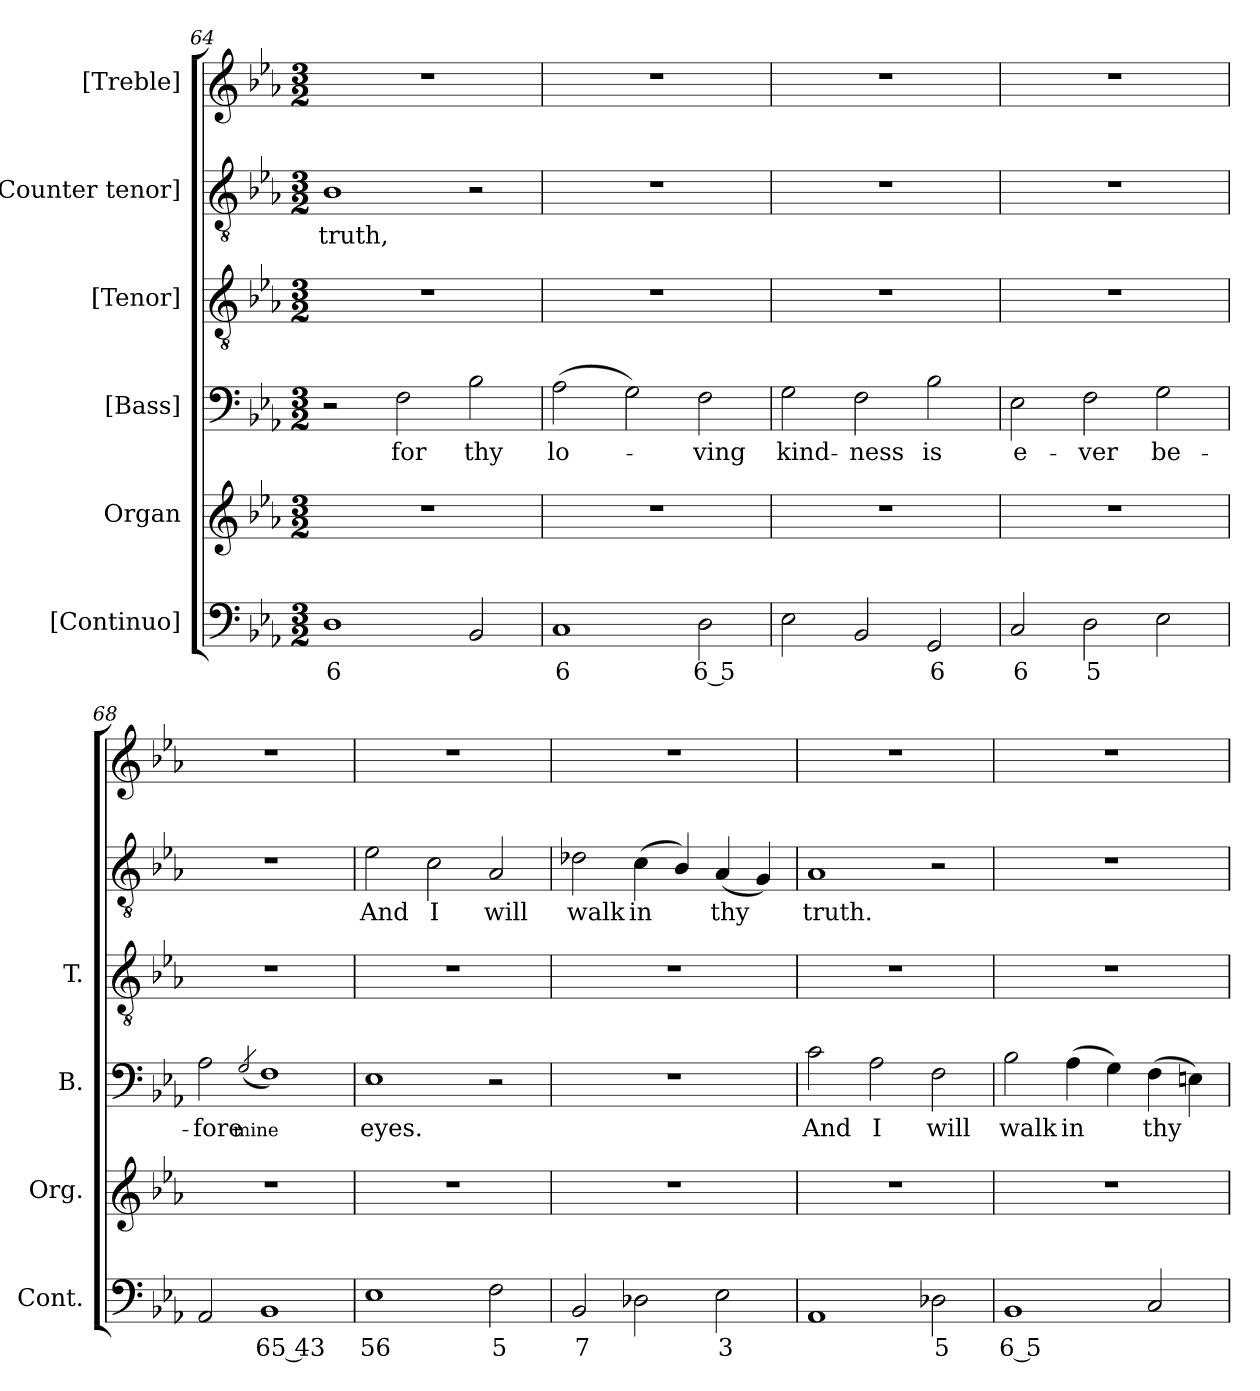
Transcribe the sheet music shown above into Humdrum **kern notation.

**kern	**text	**kern	**kern	**text	**kern	**kern	**text	**kern
*part6	*part6	*part5	*part4	*part4	*part3	*part2	*part2	*part1
*staff6	*staff6	*staff5	*staff4	*staff4	*staff3	*staff2	*staff2	*staff1
*I"[Continuo]	*	*I"Organ	*I"[Bass]	*	*I"[Tenor]	*I"[Counter tenor]	*	*I"[Treble]
*I'Cont.	*	*I'Org.	*I'B.	*	*I'T.	*	*	*
*clefF4	*	*clefG2	*clefF4	*	*clefGv2	*clefGv2	*	*clefG2
*	*	*	*	*	*ITrd7c12	*ITrd7c12	*	*
*k[b-e-a-]	*	*k[b-e-a-]	*k[b-e-a-]	*	*k[b-e-a-]	*k[b-e-a-]	*	*k[b-e-a-]
*E-:	*	*E-:	*E-:	*	*E-:	*E-:	*	*E-:
*M3/2	*	*M3/2	*M3/2	*	*M3/2	*M3/2	*	*M3/2
=64	=64	=64	=64	=64	=64	=64	=64	=64
!	!LO:LY:b:color=#000000	!LO:N:vis=1	!	!	!LO:N:vis=1	!	!	!
!	!	!	!	!	!	!	!LO:LY:b:color=#000000	!LO:N:vis=1
1Di	6	1.r	2r	.	1.r	1BB-i	truth,	1.r
!	!	!	!	!LO:LY:b:color=#000000	!	!	!	!
.	.	.	2Fi\	for	.	.	.	.
!	!	!	!	!LO:LY:b:color=#000000	!	!	!	!
2BB-i/	.	.	2B-i\	thy	.	2r	.	.
=65	=65	=65	=65	=65	=65	=65	=65	=65
!	!LO:LY:b:color=#000000	!LO:N:vis=1	!	!	!	!	!	!
!	!	!	!	!LO:LY:b:color=#000000	!LO:N:vis=1	!LO:N:vis=1	!	!LO:N:vis=1
1Ci	6	1.r	(2A-i\	lo-	1.r	1.r	.	1.r
.	.	.	2Gi\)	.	.	.	.	.
!	!LO:LY:b:color=#000000	!	!	!	!	!	!	!
!	!	!	!	!LO:LY:b:color=#000000	!	!	!	!
2Di\	6 5	.	2Fi\	-ving	.	.	.	.
=66	=66	=66	=66	=66	=66	=66	=66	=66
!	!	!LO:N:vis=1	!	!	!	!	!	!
!	!	!	!	!LO:LY:b:color=#000000	!LO:N:vis=1	!LO:N:vis=1	!	!LO:N:vis=1
2E-i\	.	1.r	2Gi\	kind-	1.r	1.r	.	1.r
!	!	!	!	!LO:LY:b:color=#000000	!	!	!	!
2BB-i/	.	.	2Fi\	-ness	.	.	.	.
!	!LO:LY:b:color=#000000	!	!	!	!	!	!	!
!	!	!	!	!LO:LY:b:color=#000000	!	!	!	!
2GGi/	6	.	2B-i\	is	.	.	.	.
=67	=67	=67	=67	=67	=67	=67	=67	=67
!	!LO:LY:b:color=#000000	!LO:N:vis=1	!	!	!	!	!	!
!	!	!	!	!LO:LY:b:color=#000000	!LO:N:vis=1	!LO:N:vis=1	!	!LO:N:vis=1
2Ci/	6	1.r	2E-i\	e-	1.r	1.r	.	1.r
!	!LO:LY:b:color=#000000	!	!	!	!	!	!	!
!	!	!	!	!LO:LY:b:color=#000000	!	!	!	!
2Di\	5	.	2Fi\	-ver	.	.	.	.
!	!	!	!	!LO:LY:b:color=#000000	!	!	!	!
2E-i\	.	.	2Gi\	be-	.	.	.	.
!!LO:LB:g=z
=68	=68	=68	=68	=68	=68	=68	=68	=68
!	!	!LO:N:vis=1	!	!	!	!	!	!
!	!	!	!	!LO:LY:b:color=#000000	!LO:N:vis=1	!LO:N:vis=1	!	!LO:N:vis=1
2AA-i/	.	1.r	2A-i\	-fore	1.r	1.r	.	1.r
!	!	!	!	!LO:LY:b:color=#000000	!	!	!	!
.	.	.	(2qGi/	mine	.	.	.	.
!	!LO:LY:b:color=#000000	!	!	!	!	!	!	!
1BB-i	65 43	.	1Fi)	.	.	.	.	.
=69	=69	=69	=69	=69	=69	=69	=69	=69
!	!LO:LY:b:color=#000000	!LO:N:vis=1	!	!	!	!	!	!
!	!	!	!	!LO:LY:b:color=#000000	!LO:N:vis=1	!	!	!
!	!	!	!	!	!	!	!LO:LY:b:color=#000000	!LO:N:vis=1
1E-i	56	1.r	1E-i	eyes.	1.r	2E-i\	And	1.r
!	!	!	!	!	!	!	!LO:LY:b:color=#000000	!
.	.	.	.	.	.	2Ci\	I	.
!	!LO:LY:b:color=#000000	!	!	!	!	!	!	!
!	!	!	!	!	!	!	!LO:LY:b:color=#000000	!
2Fi\	5	.	2r	.	.	2AA-i/	will	.
=70	=70	=70	=70	=70	=70	=70	=70	=70
!	!LO:LY:b:color=#000000	!LO:N:vis=1	!LO:N:vis=1	!	!LO:N:vis=1	!	!	!
!	!	!	!	!	!	!	!LO:LY:b:color=#000000	!LO:N:vis=1
2BB-i/	7	1.r	1.r	.	1.r	2D-Xi\	walk	1.r
!	!	!	!	!	!	!	!LO:LY:b:color=#000000	!
2D-Xi\	.	.	.	.	.	(4Ci\	in	.
.	.	.	.	.	.	4BB-i/)	.	.
!	!LO:LY:b:color=#000000	!	!	!	!	!	!	!
!	!	!	!	!	!	!	!LO:LY:b:color=#000000	!
2E-i\	3	.	.	.	.	(4AA-i/	thy	.
.	.	.	.	.	.	4GGi/)	.	.
=71	=71	=71	=71	=71	=71	=71	=71	=71
!	!	!LO:N:vis=1	!	!	!	!	!	!
!	!	!	!	!LO:LY:b:color=#000000	!LO:N:vis=1	!	!	!
!	!	!	!	!	!	!	!LO:LY:b:color=#000000	!LO:N:vis=1
1AA-i	.	1.r	2ci\	And	1.r	1AA-i	truth.	1.r
!	!	!	!	!LO:LY:b:color=#000000	!	!	!	!
.	.	.	2A-i\	I	.	.	.	.
!	!LO:LY:b:color=#000000	!	!	!	!	!	!	!
!	!	!	!	!LO:LY:b:color=#000000	!	!	!	!
2D-Xi\	5	.	2Fi\	will	.	2r	.	.
=72	=72	=72	=72	=72	=72	=72	=72	=72
!	!LO:LY:b:color=#000000	!LO:N:vis=1	!	!	!	!	!	!
!	!	!	!	!LO:LY:b:color=#000000	!LO:N:vis=1	!LO:N:vis=1	!	!LO:N:vis=1
1BB-i	6 5	1.r	2B-i\	walk	1.r	1.r	.	1.r
!	!	!	!	!LO:LY:b:color=#000000	!	!	!	!
.	.	.	(4A-i\	in	.	.	.	.
.	.	.	4Gi\)	.	.	.	.	.
!	!	!	!	!LO:LY:b:color=#000000	!	!	!	!
2Ci/	.	.	(4Fi\	thy	.	.	.	.
.	.	.	4Eni\)	.	.	.	.	.
=	=	=	=	=	=	=	=	=
*-	*-	*-	*-	*-	*-	*-	*-	*-
